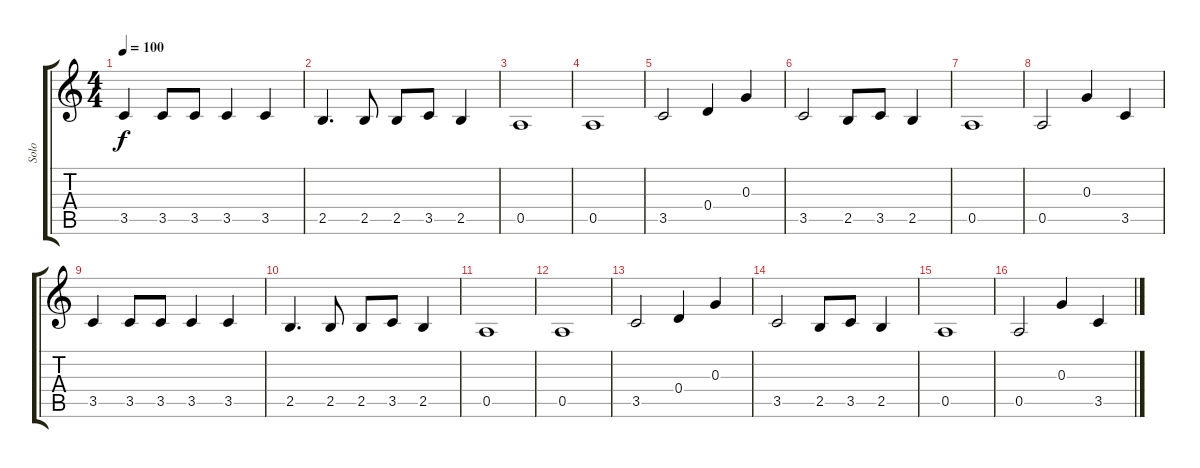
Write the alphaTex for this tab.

\track ("Solo" "Solo") {instrument electricguitarjazz}
\staff {score tabs}
\tuning (E4 B3 G3 D3 A2 E2) {hide}
\ts (4 4)
\tempo 100
\clef g2
\ks c
3.5.4{dy f} 3.5.8 3.5.8 3.5.4 3.5.4 |
2.5.4{d} 2.5.8 2.5.8 3.5.8 2.5.4 |
0.5.1 |
0.5.1 |
3.5.2 0.4.4 0.3.4 |
3.5.2 2.5.8 3.5.8 2.5.4 |
0.5.1 |
0.5.2 0.3.4 3.5.4 |
3.5.4 3.5.8 3.5.8 3.5.4 3.5.4 |
2.5.4{d} 2.5.8 2.5.8 3.5.8 2.5.4 |
0.5.1 |
0.5.1 |
3.5.2 0.4.4 0.3.4 |
3.5.2 2.5.8 3.5.8 2.5.4 |
0.5.1 |
0.5.2 0.3.4 3.5.4
